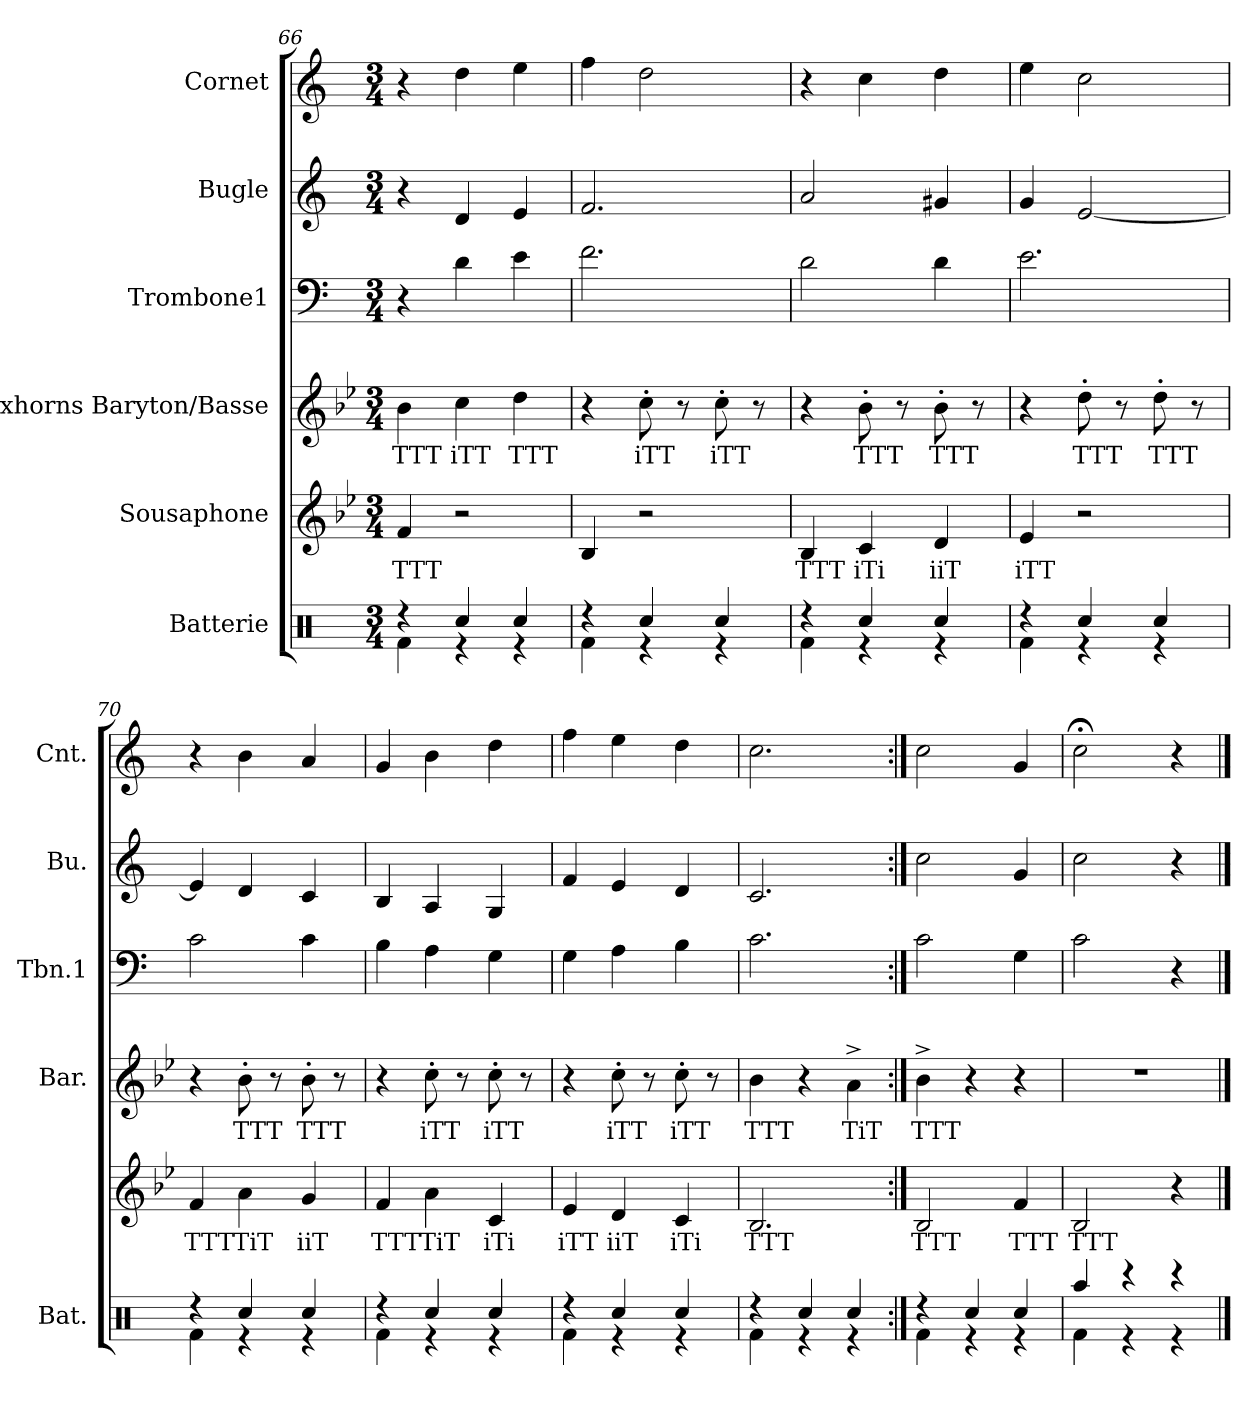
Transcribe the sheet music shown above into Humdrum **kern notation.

**kern	**kern	**text	**kern	**text	**kern	**kern	**kern
*part6	*part5	*part5	*part4	*part4	*part3	*part2	*part1
*staff6	*staff5	*staff5	*staff4	*staff4	*staff3	*staff2	*staff1
*I"Batterie	*I"Sousaphone	*	*I"Saxhorns Baryton/Basse	*	*I"Trombone1	*I"Bugle	*I"Cornet
*I'Bat.	*	*	*I'Bar.	*	*I'Tbn.1	*I'Bu.	*I'Cnt.
*clefX	*clefG2	*	*clefG2	*	*clefF4	*clefG2	*clefG2
*	*ITrd15c26	*	*ITrd8c14	*	*ITrd1c2	*ITrd1c2	*ITrd1c2
*k[]	*k[b-e-]	*	*k[b-e-]	*	*k[b-e-]	*k[b-e-]	*k[b-e-]
*M3/4	*M3/4	*	*M3/4	*	*M3/4	*M3/4	*M3/4
=66	=66	=66	=66	=66	=66	=66	=66
*^	*	*	*	*	*	*	*
!	!	!	!LO:LY:b	!	!LO:LY:b	!	!	!
4r	4Rf\	4FF/	TTT	4B-\	TTT	4r	4r	4r
!	!	!	!	!	!LO:LY:b	!	!	!
4Rcc/	4r	2r	.	4c\	iTT	4c\	4c/	4cc\
!	!	!	!	!	!LO:LY:b	!	!	!
4Rcc/	4r	.	.	4d\	TTT	4d\	4d/	4dd\
=67	=67	=67	=67	=67	=67	=67	=67	=67
4r	4Rf\	4BBB-/	.	4r	.	2.e-\	2.e-/	4ee-\
!	!	!	!	!	!LO:LY:b	!	!	!
4Rcc/	4r	2r	.	8c'\	iTT	.	.	2cc\
.	.	.	.	8r	.	.	.	.
!	!	!	!	!	!LO:LY:b	!	!	!
4Rcc/	4r	.	.	8c'\	iTT	.	.	.
.	.	.	.	8r	.	.	.	.
!!LO:PB:g=z
=68	=68	=68	=68	=68	=68	=68	=68	=68
!	!	!	!LO:LY:b	!	!	!	!	!
4r	4Rf\	4BBB-/	TTT	4r	.	2c\	2g/	4r
!	!	!	!LO:LY:b	!	!LO:LY:b	!	!	!
4Rcc/	4r	4CC/	iTi	8B-'\	TTT	.	.	4b-\
.	.	.	.	8r	.	.	.	.
!	!	!	!LO:LY:b	!	!LO:LY:b	!	!	!
4Rcc/	4r	4DD/	iiT	8B-'\	TTT	4c\	4f#X/	4cc\
.	.	.	.	8r	.	.	.	.
=69	=69	=69	=69	=69	=69	=69	=69	=69
!	!	!	!LO:LY:b	!	!	!	!	!
4r	4Rf\	4EE-/	iTT	4r	.	2.d\	4f/	4dd\
!	!	!	!	!	!LO:LY:b	!	!	!
4Rcc/	4r	2r	.	8d'\	TTT	.	[2d/	2b-\
.	.	.	.	8r	.	.	.	.
!	!	!	!	!	!LO:LY:b	!	!	!
4Rcc/	4r	.	.	8d'\	TTT	.	.	.
.	.	.	.	8r	.	.	.	.
=70	=70	=70	=70	=70	=70	=70	=70	=70
!	!	!	!LO:LY:b	!	!	!	!	!
4r	4Rf\	4FF/	TTT	4r	.	2B-\	4d/]	4r
!	!	!	!LO:LY:b	!	!LO:LY:b	!	!	!
4Rcc/	4r	4AA\	TiT	8B-'\	TTT	.	4c/	4a\
.	.	.	.	8r	.	.	.	.
!	!	!	!LO:LY:b	!	!LO:LY:b	!	!	!
4Rcc/	4r	4GG/	iiT	8B-'\	TTT	4B-\	4B-/	4g/
.	.	.	.	8r	.	.	.	.
=71	=71	=71	=71	=71	=71	=71	=71	=71
!	!	!	!LO:LY:b	!	!	!	!	!
4r	4Rf\	4FF/	TTT	4r	.	4A\	4A/	4f/
!	!	!	!LO:LY:b	!	!LO:LY:b	!	!	!
4Rcc/	4r	4AA\	TiT	8c'\	iTT	4G\	4G/	4a\
.	.	.	.	8r	.	.	.	.
!	!	!	!LO:LY:b	!	!LO:LY:b	!	!	!
4Rcc/	4r	4CC/	iTi	8c'\	iTT	4F\	4F/	4cc\
.	.	.	.	8r	.	.	.	.
=72	=72	=72	=72	=72	=72	=72	=72	=72
!	!	!	!LO:LY:b	!	!	!	!	!
4r	4Rf\	4EE-/	iTT	4r	.	4F\	4e-/	4ee-\
!	!	!	!LO:LY:b	!	!LO:LY:b	!	!	!
4Rcc/	4r	4DD/	iiT	8c'\	iTT	4G\	4d/	4dd\
.	.	.	.	8r	.	.	.	.
!	!	!	!LO:LY:b	!	!LO:LY:b	!	!	!
4Rcc/	4r	4CC/	iTi	8c'\	iTT	4A\	4c/	4cc\
.	.	.	.	8r	.	.	.	.
=73	=73	=73	=73	=73	=73	=73	=73	=73
!	!	!	!LO:LY:b	!	!LO:LY:b	!	!	!
4r	4Rf\	2.BBB-/	TTT	4B-\	TTT	2.B-\	2.B-/	2.b-\
4Rcc/	4r	.	.	4r	.	.	.	.
!	!	!	!	!	!LO:LY:b	!	!	!
4Rcc/	4r	.	.	4A^\	TiT	.	.	.
!!LO:LB:g=z
=74:|!	=74:|!	=74:|!	=74:|!	=74:|!	=74:|!	=74:|!	=74:|!	=74:|!
!	!	!	!LO:LY:b	!	!LO:LY:b	!	!	!
4r	4Rf\	2BBB-/	TTT	4B-^\	TTT	2B-\	2b-\	2b-\
4Rcc/	4r	.	.	4r	.	.	.	.
!	!	!	!LO:LY:b	!	!	!	!	!
4Rcc/	4r	4FF/	TTT	4r	.	4F\	4f/	4f/
=75	=75	=75	=75	=75	=75	=75	=75	=75
!	!	!	!LO:LY:b	!	!	!	!	!
4Raa/	4Rf\	2BBB-/	TTT	2.r	.	2B-\	2b-\	2b-;<\
4r	4r	.	.	.	.	.	.	.
4r	4r	4r	.	.	.	4r	4r	4r
*v	*v	*	*	*	*	*	*	*
==	==	==	==	==	==	==	==
*-	*-	*-	*-	*-	*-	*-	*-
